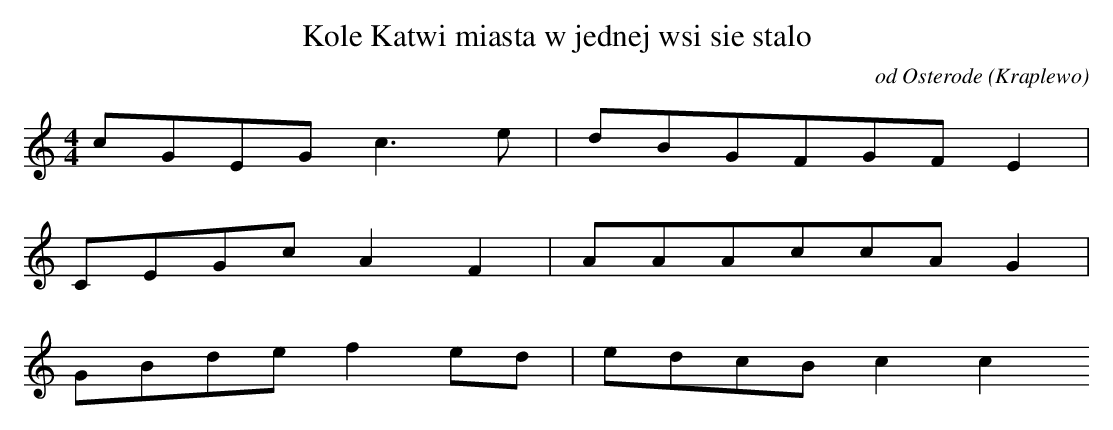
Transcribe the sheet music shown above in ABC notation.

X:1
T: Kole Katwi miasta w jednej wsi sie stalo
O: od Osterode (Kraplewo)
M: 4/4
L: 1/8
K: C
cGEGc3e | dBGFGFE2 |
CEGcA2F2 | AAAccAG2 |
GBdef2ed | edcBc2c2
